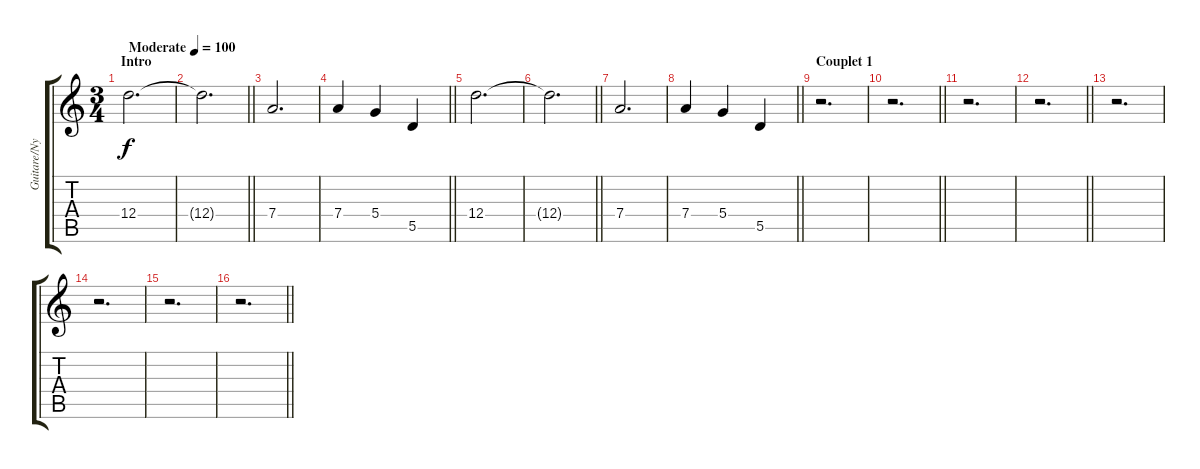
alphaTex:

\track ("Guitare/Nylon" "Guitare/Ny") {instrument acousticguitarnylon}
\staff {score tabs}
\tuning (E4 B3 G3 D3 A2 E2) {hide}
\ts (3 4)
\section ("" "Intro")
\tempo (100 "Moderate")
\clef g2
\ks c
12.4.2{d dy f instrument acousticguitarnylon} |
\barLineRight lightlight
12.4{t}.2{d} |
7.4.2{d} |
\barLineRight lightlight
7.4.4 5.4.4 5.5.4 |
12.4.2{d} |
\barLineRight lightlight
12.4{t}.2{d} |
7.4.2{d} |
\barLineRight lightlight
7.4.4 5.4.4 5.5.4 |
\section ("" "Couplet 1")
r.2{d} |
\barLineRight lightlight
r.2{d} |
r.2{d} |
\barLineRight lightlight
r.2{d} |
r.2{d} |
r.2{d} |
r.2{d} |
\barLineRight lightlight
r.2{d}
